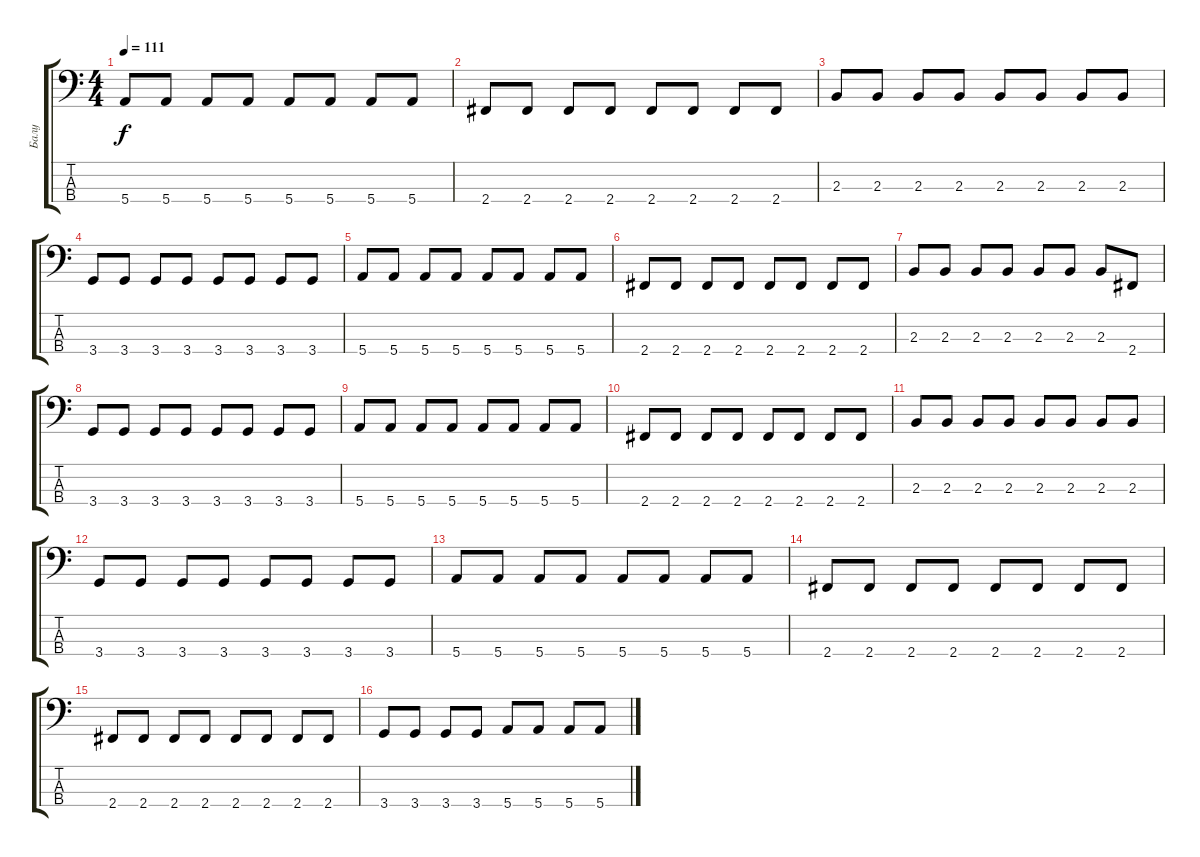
\track ("Балу" "Балу") {instrument electricbassfinger}
\staff {score tabs}
\tuning (G2 D2 A1 E1) {hide}
\ts (4 4)
\tempo 111
\clef f4
\ks c
5.4.8{dy f} 5.4.8 5.4.8 5.4.8 5.4.8 5.4.8 5.4.8 5.4.8 |
2.4.8 2.4.8 2.4.8 2.4.8 2.4.8 2.4.8 2.4.8 2.4.8 |
2.3.8 2.3.8 2.3.8 2.3.8 2.3.8 2.3.8 2.3.8 2.3.8 |
3.4.8 3.4.8 3.4.8 3.4.8 3.4.8 3.4.8 3.4.8 3.4.8 |
5.4.8 5.4.8 5.4.8 5.4.8 5.4.8 5.4.8 5.4.8 5.4.8 |
2.4.8 2.4.8 2.4.8 2.4.8 2.4.8 2.4.8 2.4.8 2.4.8 |
2.3.8 2.3.8 2.3.8 2.3.8 2.3.8 2.3.8 2.3.8 2.4.8 |
3.4.8 3.4.8 3.4.8 3.4.8 3.4.8 3.4.8 3.4.8 3.4.8 |
5.4.8 5.4.8 5.4.8 5.4.8 5.4.8 5.4.8 5.4.8 5.4.8 |
2.4.8 2.4.8 2.4.8 2.4.8 2.4.8 2.4.8 2.4.8 2.4.8 |
2.3.8 2.3.8 2.3.8 2.3.8 2.3.8 2.3.8 2.3.8 2.3.8 |
3.4.8 3.4.8 3.4.8 3.4.8 3.4.8 3.4.8 3.4.8 3.4.8 |
5.4.8 5.4.8 5.4.8 5.4.8 5.4.8 5.4.8 5.4.8 5.4.8 |
2.4.8 2.4.8 2.4.8 2.4.8 2.4.8 2.4.8 2.4.8 2.4.8 |
2.4.8 2.4.8 2.4.8 2.4.8 2.4.8 2.4.8 2.4.8 2.4.8 |
3.4.8 3.4.8 3.4.8 3.4.8 5.4.8 5.4.8 5.4.8 5.4.8
